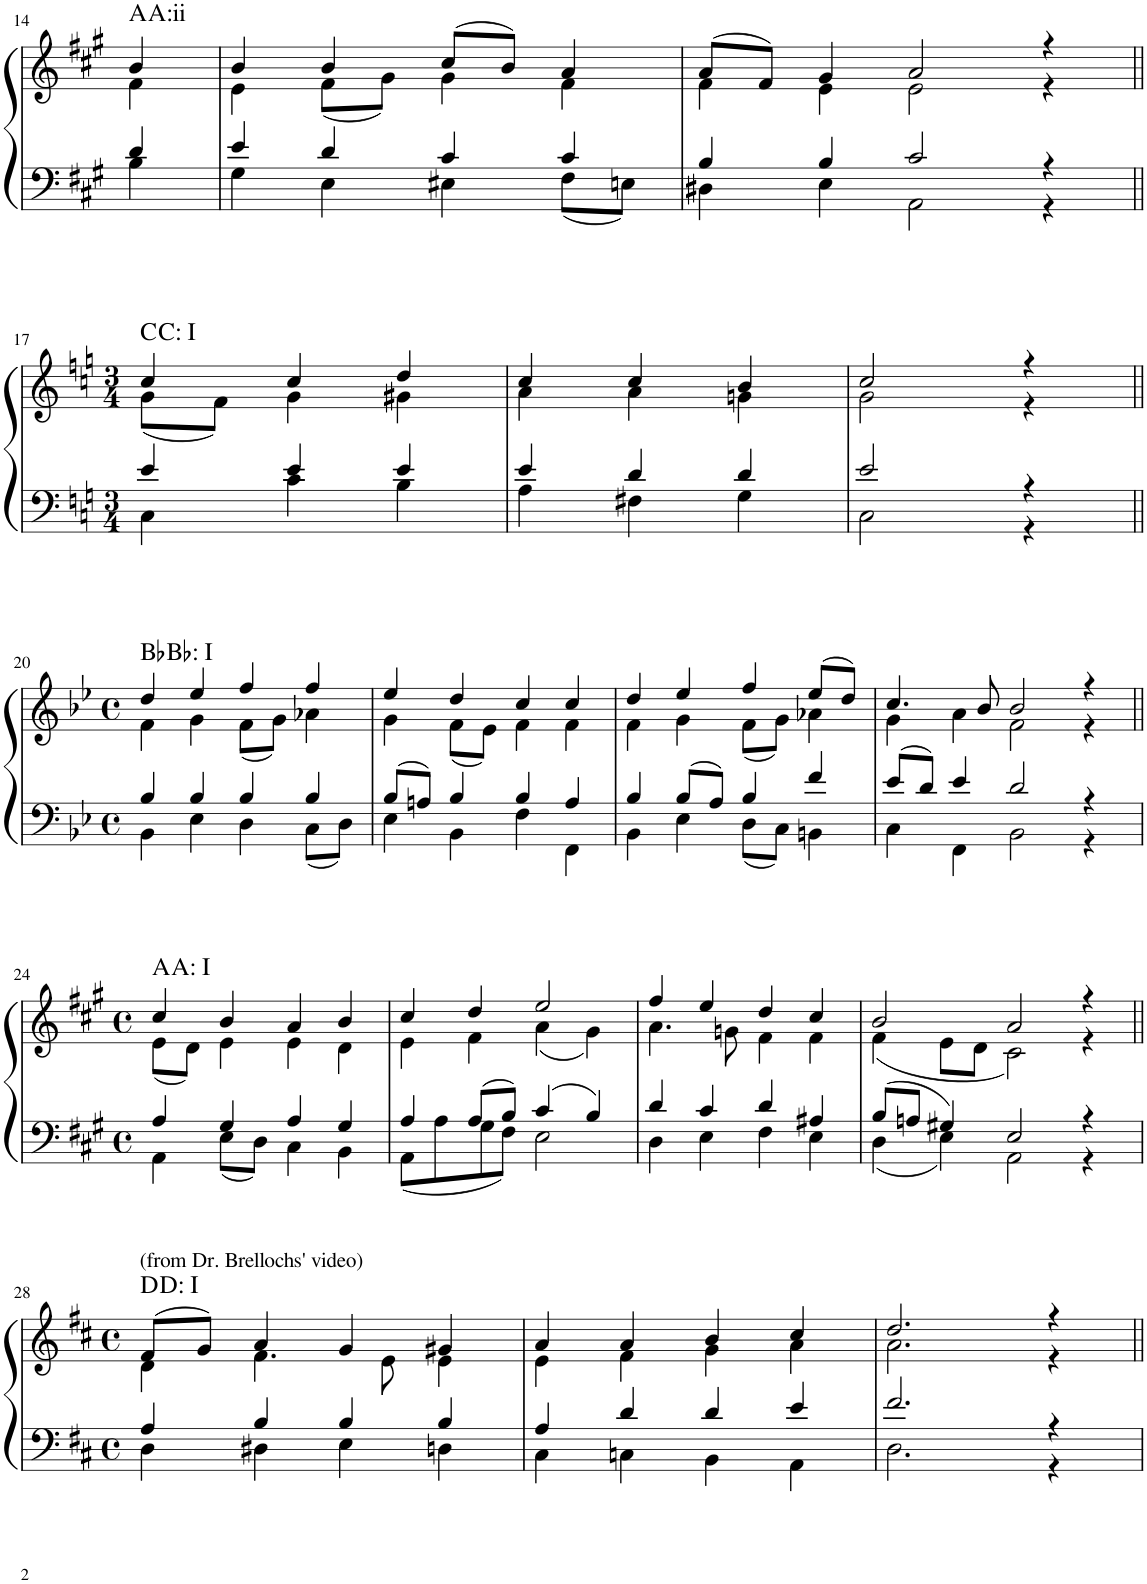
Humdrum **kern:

**kern	**kern	**harte
*part1	*part1	*part1
*staff2	*staff1	*
*I"Piano	*	*
*I'Pno.	*	*
!!LO:PB:g=z
*clefF4	*clefG2	*
*k[f#c#g#]	*k[f#c#g#]	*
*A:	*A:	*
*M4/4	*M4/4	*
*met(c)	*met(c)	*
=14	=14	=14
*^	*^	*
!	!	!	!	!LO:H:kt=A:
4d/	4B\	4b/	4f#\	.
=15	=15	=15	=15	=15
*M4/4	*	*M4/4	*	*
*met(c)	*	*met(c)	*	*
4e/	4G#\	4b/	4e\	.
4d/	4E\	4b/	(<8f#\L	.
.	.	.	8g#\J)	.
4c#/	4E#X\	(>8cc#/L	4g#\	.
.	.	8b/J)	.	.
4c#/	8F#\L	4a/	4f#\	.
.	8En\J	.	.	.
=16	=16	=16	=16	=16
4B/	4D#X\	(8a/L	4f#\	.
.	.	8f#/J)	.	.
4B/	4E\	4g#/	4e\	.
2c#/	2AA\	2a/	2e\	.
4r	4r	4r	4r	.
!!LO:LB:g=z	!!
=17||	=17||	=17||	=17||	=17||
*k[]	*	*k[]	*	*
*C:	*	*C:	*	*
*M3/4	*	*M3/4	*	*
4e/	4C\	4cc/	(<8g\L	C:maj
.	.	.	8f\J)	.
4e/	4c\	4cc/	4g\	.
4e/	4B\	4dd/	4g#X\	.
=18	=18	=18	=18	=18
4e/	4A\	4cc/	4a\	.
4d/	4F#X\	4cc/	4a\	.
4d/	4G\	4b/	4gn\	.
=19	=19	=19	=19	=19
2e/	2C\	2cc/	2g\	.
4r	4r	4r	4r	.
!!LO:LB:g=z	!!
=20||	=20||	=20||	=20||	=20||
*k[b-e-]	*	*k[b-e-]	*	*
*B-:	*	*B-:	*	*
*M4/4	*	*M4/4	*	*
*met(c)	*	*met(c)	*	*
4B-/	4BB-\	4dd/	4f\	Bb:maj
4B-/	4E-\	4ee-/	4g\	.
4B-/	4D\	4ff/	(<8f\L	.
.	.	.	8g\J)	.
4B-/	8C\L	4ff/	4a-X\	.
.	8D\J	.	.	.
=21	=21	=21	=21	=21
8B-/L	4E-\	4ee-/	4g\	.
8An/J	.	.	.	.
4B-/	4BB-\	4dd/	(<8f\L	.
.	.	.	8e-\J)	.
4B-/	4F\	4cc/	4f\	.
4A/	4FF\	4cc/	4f\	.
=22	=22	=22	=22	=22
4B-/	4BB-\	4dd/	4f\	.
8B-/L	4E-\	4ee-/	4g\	.
8A/J	.	.	.	.
4B-/	8D\L	4ff/	(<8f\L	.
.	8C\J	.	8g\J)	.
4f/	4BBn\	(>8ee-/L	4a-X\	.
.	.	8dd/J)	.	.
=23	=23	=23	=23	=23
8e-/L	4C\	4.cc/	4g\	.
8d/J	.	.	.	.
4e-/	4FF\	.	4a\	.
.	.	8b-/	.	.
2d/	2BB-\	2b-/	2f\	.
4r	4r	4r	4r	.
!!LO:LB:g=z	!!
=24||	=24||	=24||	=24||	=24||
*k[f#c#g#]	*	*k[f#c#g#]	*	*
*A:	*	*A:	*	*
*M4/4	*	*M4/4	*	*
*met(c)	*	*met(c)	*	*
4A/	4AA\	4cc#/	(<8e\L	A:maj
.	.	.	8d\J)	.
4G#/	8E\L	4b/	4e\	.
.	8D\J	.	.	.
4A/	4C#\	4a/	4e\	.
4G#/	4BB\	4b/	4d\	.
=25	=25	=25	=25	=25
4A/	8AA\L	4cc#/	4e\	.
.	8A\	.	.	.
8A/L	8G#\	4dd/	4f#\	.
8B/J	8F#\J	.	.	.
4c#/	2E\	2ee/	(<4a\	.
4B/	.	.	4g#\)	.
=26	=26	=26	=26	=26
4d/	4D\	4ff#/	4.a\	.
4c#/	4E\	4ee/	.	.
.	.	.	8gn\	.
4d/	4F#\	4dd/	4f#\	.
4A#X/	4E\	4cc#/	4f#\	.
=27	=27	=27	=27	=27
8B/L	4D\	2b/	(<4f#\	.
8An/J	.	.	.	.
4G#X/	4E\	.	8e\L	.
.	.	.	8d\J	.
2E/	2AA\	2a/	2c#\)	.
4r	4r	4r	4r	.
!!LO:LB:g=z	!!
=28||	=28||	=28||	=28||	=28||
*k[f#c#]	*	*k[f#c#]	*	*
*D:	*	*D:	*	*
*M4/4	*	*M4/4	*	*
*met(c)	*	*met(c)	*	*
!	!	!LO:TX:a:t=(from Dr. Brellochs' video)	!	!
4A/	4D\	(>8f#/L	4d\	D:maj
.	.	8g/J)	.	.
4B/	4D#X\	4a/	4.f#\	.
4B/	4E\	4g/	.	.
.	.	.	8e\	.
4B/	4Dn\	4g#X/	4e\	.
=29	=29	=29	=29	=29
4A/	4C#\	4a/	4e\	.
4d/	4Cn\	4a/	4f#\	.
4d/	4BB\	4b/	4g\	.
4e/	4AA\	4cc#/	4a\	.
=30	=30	=30	=30	=30
2.f#/	2.D\	2.dd/	2.a\	.
4r	4r	4r	4r	.
*v	*v	*	*	*
*	*v	*v	*
=||	=||	=||
*-	*-	*-
